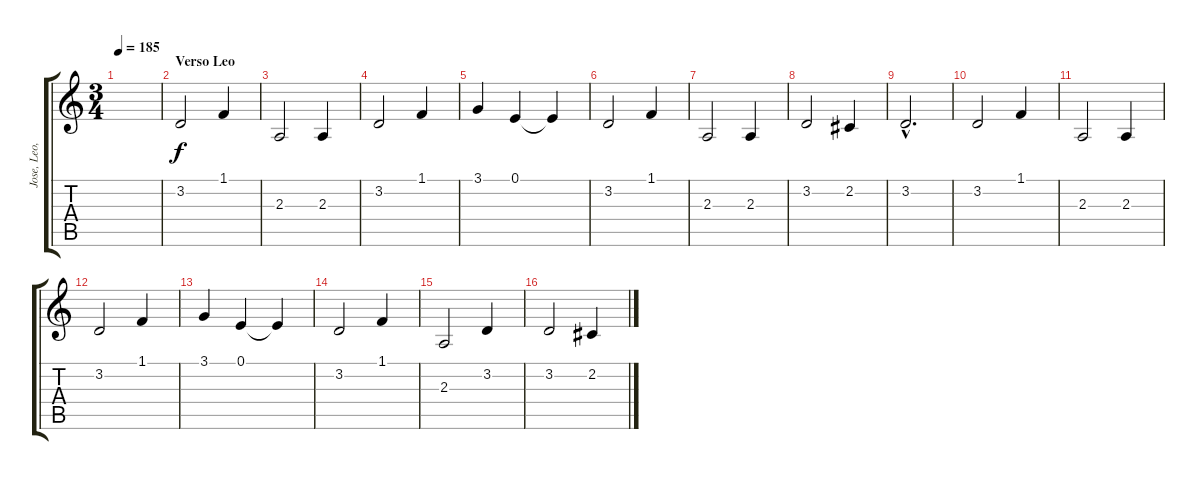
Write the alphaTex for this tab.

\track ("Jose, Leo, Victor, Aurora" "Jose, Leo,") {instrument synthbrass1}
\staff {score tabs}
\tuning (E4 B3 G3 D3 A2 E2) {hide}
\ts (3 4)
\tempo 185
\clef g2
\ks c
|
\section ("" "Verso Leo")
3.2.2{volume 15 instrument synthbrass1} 1.1.4 |
2.3.2 2.3.4 |
3.2.2 1.1.4 |
3.1.4 0.1.4 0.1{t}.4 |
3.2.2 1.1.4 |
2.3.2 2.3.4 |
3.2.2 2.2.4 |
3.2{hac}.2{d} |
3.2.2 1.1.4 |
2.3.2 2.3.4 |
3.2.2 1.1.4 |
3.1.4 0.1.4 0.1{t}.4 |
3.2.2 1.1.4 |
2.3.2 3.2.4 |
3.2.2 2.2.4
